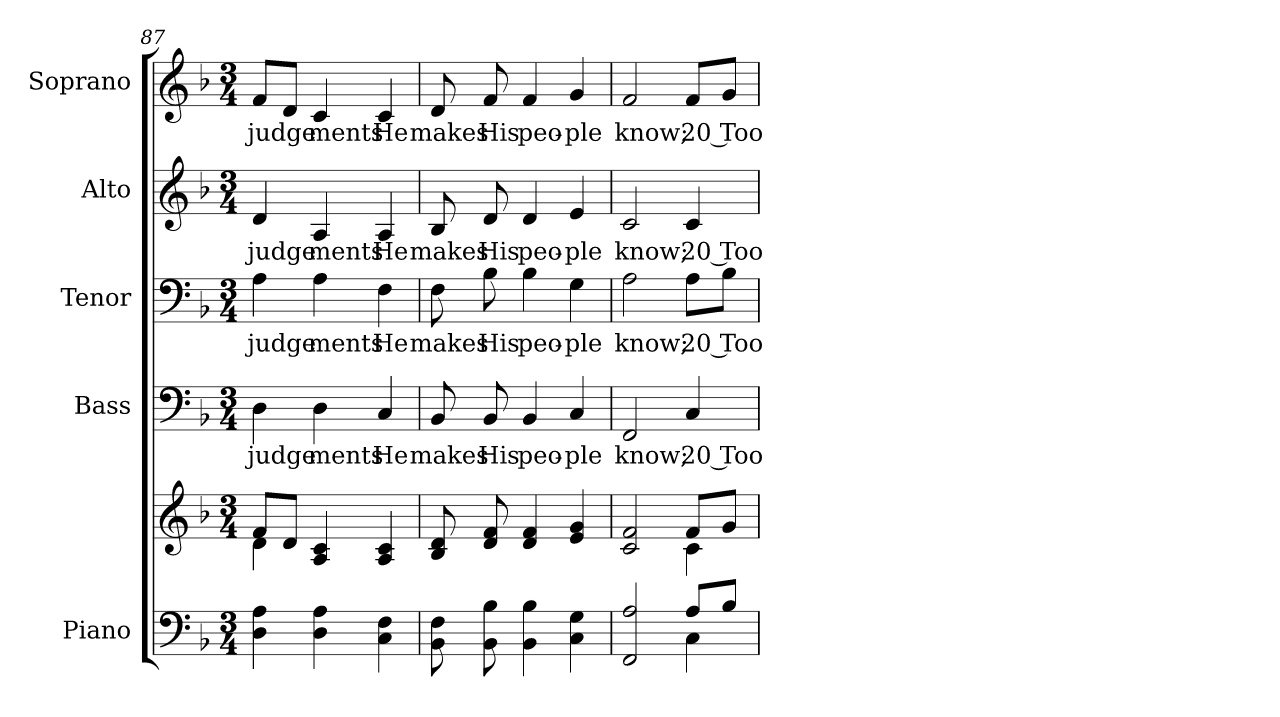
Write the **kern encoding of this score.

**kern	**kern	**kern	**text	**kern	**text	**kern	**text	**kern	**text
*part5	*part5	*part4	*part4	*part3	*part3	*part2	*part2	*part1	*part1
*staff6	*staff5	*staff4	*staff4	*staff3	*staff3	*staff2	*staff2	*staff1	*staff1
*I"Piano	*	*I"Bass	*	*I"Tenor	*	*I"Alto	*	*I"Soprano	*
*I'Pno.	*	*I'B.	*	*I'T.	*	*I'A.	*	*I'S.	*
!!LO:PB:g=z
*clefF4	*clefG2	*clefF4	*	*clefF4	*	*clefG2	*	*clefG2	*
*k[b-]	*k[b-]	*k[b-]	*	*k[b-]	*	*k[b-]	*	*k[b-]	*
*F:	*F:	*F:	*	*F:	*	*F:	*	*F:	*
*M3/4	*M3/4	*M3/4	*	*M3/4	*	*M3/4	*	*M3/4	*
=87	=87	=87	=87	=87	=87	=87	=87	=87	=87
*	*^	*	*	*	*	*	*	*	*
!	!	!	!	!LO:LY:b:color=#000000	!	!	!	!	!	!
!	!	!	!	!	!	!LO:LY:b:color=#000000	!	!	!	!
!	!	!	!	!	!	!	!	!LO:LY:b:color=#000000	!	!
!	!	!	!	!	!	!	!	!	!	!LO:LY:b:color=#000000
4Di\ 4Ai	8fi/L	4di\	4Di\	judge	4Ai\	judge	4di/	judge	8fi/L	judge
.	8di/J	.	.	.	.	.	.	.	8di/J	.
!	!	!	!	!LO:LY:b:color=#000000	!	!	!	!	!	!
!	!	!	!	!	!	!LO:LY:b:color=#000000	!	!	!	!
!	!	!	!	!	!	!	!	!LO:LY:b:color=#000000	!	!
!	!	!	!	!	!	!	!	!	!	!LO:LY:b:color=#000000
4Di\ 4Ai	4Ai/ 4ci	4ryy	4Di\	ments	4Ai\	ments	4Ai/	ments	4ci/	ments
!	!	!	!	!LO:LY:b:color=#000000	!	!	!	!	!	!
!	!	!	!	!	!	!LO:LY:b:color=#000000	!	!	!	!
!	!	!	!	!	!	!	!	!LO:LY:b:color=#000000	!	!
!	!	!	!	!	!	!	!	!	!	!LO:LY:b:color=#000000
4Ci\ 4Fi	4Ai/ 4ci	4ryy	4Ci/	He	4Fi\	He	4Ai/	He	4ci/	He
*	*v	*v	*	*	*	*	*	*	*	*
=88	=88	=88	=88	=88	=88	=88	=88	=88	=88
*	*^	*	*	*	*	*	*	*	*
!	!	!	!	!LO:LY:b:color=#000000	!	!	!	!	!	!
*	*v	*v	*	*	*	*	*	*	*	*
*	*^	*	*	*	*	*	*	*	*
!	!	!	!	!	!	!LO:LY:b:color=#000000	!	!	!	!
*	*v	*v	*	*	*	*	*	*	*	*
*	*^	*	*	*	*	*	*	*	*
!	!	!	!	!	!	!	!	!LO:LY:b:color=#000000	!	!
*	*v	*v	*	*	*	*	*	*	*	*
*	*^	*	*	*	*	*	*	*	*
!	!	!	!	!	!	!	!	!	!	!LO:LY:b:color=#000000
*	*v	*v	*	*	*	*	*	*	*	*
8BB-i\ 8Fi	8B-i/ 8di	8BB-i/	makes	8Fi\	makes	8B-i/	makes	8di/	makes
!	!	!	!LO:LY:b:color=#000000	!	!	!	!	!	!
!	!	!	!	!	!LO:LY:b:color=#000000	!	!	!	!
!	!	!	!	!	!	!	!LO:LY:b:color=#000000	!	!
!	!	!	!	!	!	!	!	!	!LO:LY:b:color=#000000
8BB-i\ 8B-i	8di/ 8fi	8BB-i/	His	8B-i\	His	8di/	His	8fi/	His
!	!	!	!LO:LY:b:color=#000000	!	!	!	!	!	!
!	!	!	!	!	!LO:LY:b:color=#000000	!	!	!	!
!	!	!	!	!	!	!	!LO:LY:b:color=#000000	!	!
!	!	!	!	!	!	!	!	!	!LO:LY:b:color=#000000
4BB-i\ 4B-i	4di/ 4fi	4BB-i/	peo-	4B-i\	peo-	4di/	peo-	4fi/	peo-
!	!	!	!LO:LY:b:color=#000000	!	!	!	!	!	!
!	!	!	!	!	!LO:LY:b:color=#000000	!	!	!	!
!	!	!	!	!	!	!	!LO:LY:b:color=#000000	!	!
!	!	!	!	!	!	!	!	!	!LO:LY:b:color=#000000
4Ci\ 4Gi	4ei/ 4gi	4Ci/	-ple	4Gi\	-ple	4ei/	-ple	4gi/	-ple
!!LO:PB:g=z
=89	=89	=89	=89	=89	=89	=89	=89	=89	=89
*^	*^	*	*	*	*	*	*	*	*
!	!	!	!	!	!LO:LY:b:color=#000000	!	!	!	!	!	!
!	!	!	!	!	!	!	!LO:LY:b:color=#000000	!	!	!	!
!	!	!	!	!	!	!	!	!	!LO:LY:b:color=#000000	!	!
!	!	!	!	!	!	!	!	!	!	!	!LO:LY:b:color=#000000
2FFi/ 2Ai	2ryy	2ci/ 2fi	2ryy	2FFi/	know;	2Ai\	know;	2ci/	know;	2fi/	know;
!	!	!	!	!	!LO:LY:b:color=#000000	!	!	!	!	!	!
!	!	!	!	!	!	!	!LO:LY:b:color=#000000	!	!	!	!
!	!	!	!	!	!	!	!	!	!LO:LY:b:color=#000000	!	!
!	!	!	!	!	!	!	!	!	!	!	!LO:LY:b:color=#000000
8Ai/L	4Ci\	8fi/L	4ci\	4Ci/	20 Too	8Ai\L	20 Too	4ci/	20 Too	8fi/L	20 Too
8B-i/J	.	8gi/J	.	.	.	8B-i\J	.	.	.	8gi/J	.
*v	*v	*	*	*	*	*	*	*	*	*	*
*	*v	*v	*	*	*	*	*	*	*	*
=	=	=	=	=	=	=	=	=	=
*-	*-	*-	*-	*-	*-	*-	*-	*-	*-
